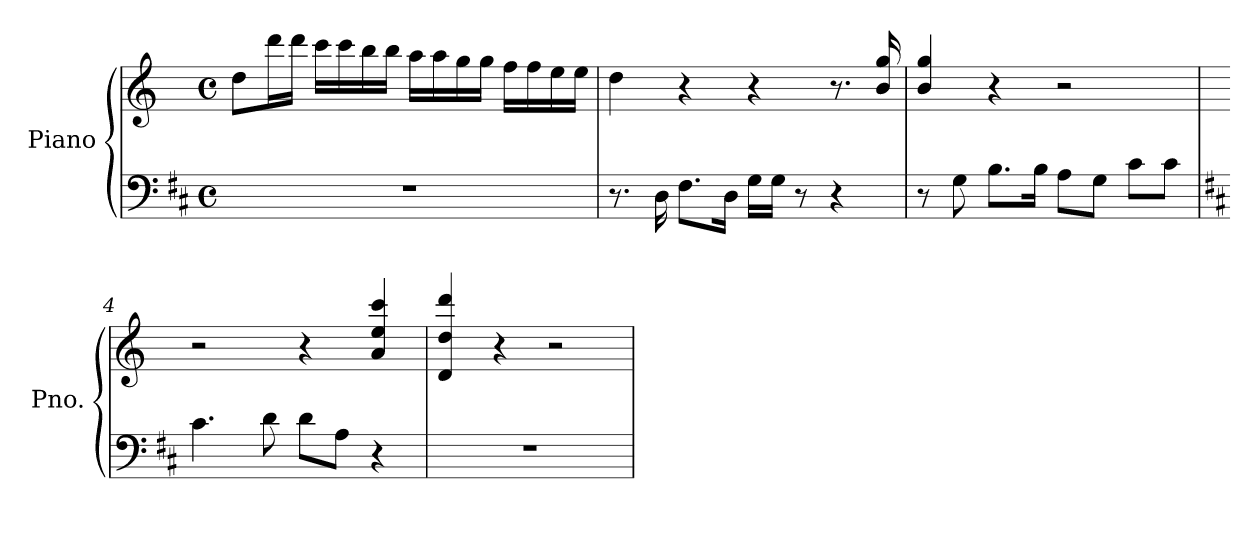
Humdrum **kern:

**kern	**kern
*part1	*part1
*staff2	*staff1
*I"Piano	*
*I'Pno.	*
*clefF4	*clefG2
*k[f#c#]	*k[]
*M4/4	*M4/4
*met(c)	*met(c)
=1	=1
1r	8dd\L
.	16ddd\L
.	16ddd\JJ
.	16ccc\LL
.	16ccc\
.	16bb\
.	16bb\JJ
.	16aa\LL
.	16aa\
.	16gg\
.	16gg\JJ
.	16ff\LL
.	16ff\
.	16ee\
.	16ee\JJ
=2	=2
8.r	4dd\
16D\	.
8.F#\L	4r
16D\Jk	.
16G\LL	4r
16G\JJ	.
8r	.
4r	8.r
.	16b/ 16gg/
=3	=3
8r	4b/ 4gg/
8G\	.
8.B\L	4r
16B\Jk	.
8A\L	2r
8G\J	.
8c#\L	.
8c#\J	.
=4	=4
*k[f#c#]	*k[]
4.c#\	2r
8d\	.
8d\L	4r
8A\J	.
4r	4a/ 4ee/ 4ccc/
=5	=5
1r	4d/ 4dd/ 4ddd/
.	4r
.	2r
=	=
*-	*-
